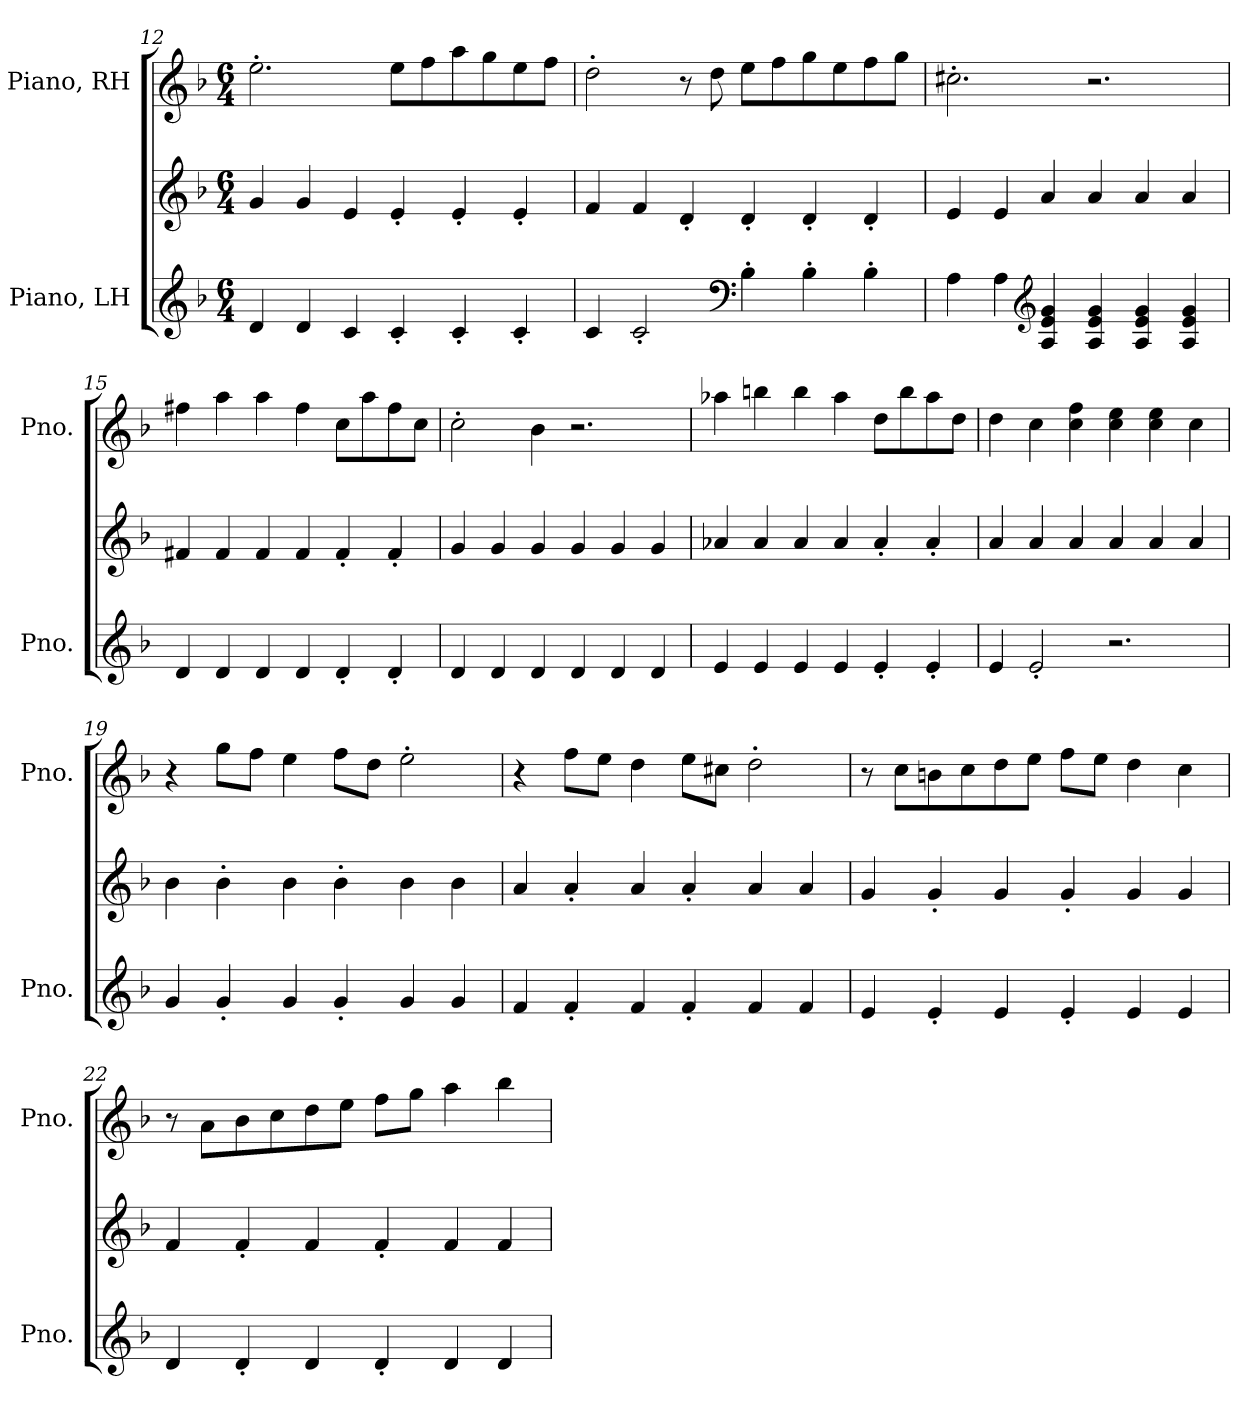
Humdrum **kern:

**kern	**kern	**kern
*part2	*part2	*part1
*staff3	*staff2	*staff1
*I"Piano, LH	*	*I"Piano, RH
*I'Pno.	*	*I'Pno.
*clefG2	*clefG2	*clefG2
*k[b-]	*k[b-]	*k[b-]
*M6/4	*M6/4	*M6/4
=12	=12	=12
4d/	4g/	2.ee'\
4d/	4g/	.
4c/	4e/	.
4c'/	4e'/	8ee\L
.	.	8ff\
4c'/	4e'/	8aa\
.	.	8gg\
4c'/	4e'/	8ee\
.	.	8ff\J
!!LO:LB:g=z
=13	=13	=13
4c/	4f/	2dd'\
2c'/	4f/	.
.	4d'/	8r
.	.	8dd\
*clefF4	*	*
4B-'\	4d'/	8ee\L
.	.	8ff\
4B-'\	4d'/	8gg\
.	.	8ee\
4B-'\	4d'/	8ff\
.	.	8gg\J
=14	=14	=14
4A\	4e/	2.cc#X'\
4A\	4e/	.
*clefG2	*	*
4A/ 4e/ 4g/	4a/	.
4A/ 4e/ 4g/	4a/	2.r
4A/ 4e/ 4g/	4a/	.
4A/ 4e/ 4g/	4a/	.
=15	=15	=15
4d/	4f#X/	4ff#X\
4d/	4f#/	4aa\
4d/	4f#/	4aa\
4d/	4f#/	4ff#\
4d'/	4f#'/	8cc\L
.	.	8aa\
4d'/	4f#'/	8ff#\
.	.	8cc\J
=16	=16	=16
4d/	4g/	2cc'\
4d/	4g/	.
4d/	4g/	4b-\
4d/	4g/	2.r
4d/	4g/	.
4d/	4g/	.
!!LO:PB:g=z
=17	=17	=17
4e/	4a-X/	4aa-X\
4e/	4a-/	4bbn\
4e/	4a-/	4bb\
4e/	4a-/	4aa-\
4e'/	4a-'/	8dd\L
.	.	8bb\
4e'/	4a-'/	8aa-\
.	.	8dd\J
=18	=18	=18
4e/	4a/	4dd\
2e'/	4a/	4cc\
.	4a/	4cc\ 4ff\
2.r	4a/	4cc\ 4ee\
.	4a/	4cc\ 4ee\
.	4a/	4cc\
=19	=19	=19
4g/	4b-\	4r
4g'/	4b-'\	8gg\L
.	.	8ff\J
4g/	4b-\	4ee\
4g'/	4b-'\	8ff\L
.	.	8dd\J
4g/	4b-\	2ee'\
4g/	4b-\	.
=20	=20	=20
4f/	4a/	4r
4f'/	4a'/	8ff\L
.	.	8ee\J
4f/	4a/	4dd\
4f'/	4a'/	8ee\L
.	.	8cc#X\J
4f/	4a/	2dd'\
4f/	4a/	.
!!LO:LB:g=z
=21	=21	=21
4e/	4g/	8r
.	.	8cc\L
4e'/	4g'/	8bn\
.	.	8cc\
4e/	4g/	8dd\
.	.	8ee\J
4e'/	4g'/	8ff\L
.	.	8ee\J
4e/	4g/	4dd\
4e/	4g/	4cc\
=22	=22	=22
4d/	4f/	8r
.	.	8a\L
4d'/	4f'/	8b-\
.	.	8cc\
4d/	4f/	8dd\
.	.	8ee\J
4d'/	4f'/	8ff\L
.	.	8gg\J
4d/	4f/	4aa\
4d/	4f/	4bb-\
=	=	=
*-	*-	*-
